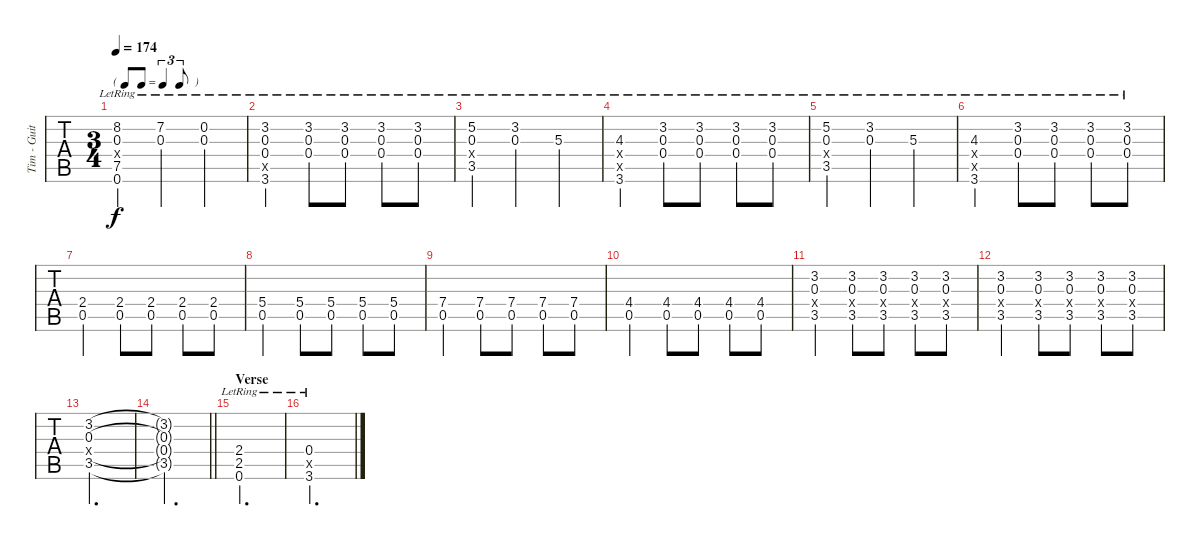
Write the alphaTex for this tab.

\track ("Tim - Guitar One" "Tim - Guit") {instrument acousticguitarsteel}
\staff {tabs}
\tuning (Eb4 Bb3 Gb3 Db3 Ab2 Eb2) {hide}
\ts (3 4)
\tf triplet8th
\tempo 174
\clef g2
\ks ebminor
(8.2{lr} 0.3{lr} 0.4{x} 7.5{lr} 0.6{lr}).4{dy f} (7.2{lr} 0.3{lr}).4 (0.2{lr} 0.3{lr}).4 |
(3.2{lr} 0.3{lr} 0.4{lr} 0.5{x} 3.6{lr}).4 (3.2{lr} 0.3{lr} 0.4{lr}).8 (3.2{lr} 0.3{lr} 0.4{lr}).8 (3.2{lr} 0.3{lr} 0.4{lr}).8 (3.2{lr} 0.3{lr} 0.4{lr}).8 |
(5.2{lr} 0.3{lr} 0.4{x} 3.5{lr}).4 (3.2{lr} 0.3{lr}).4 5.3{lr}.4 |
(4.3 0.4{x} 0.5{x} 3.6{lr}).4 (3.2{lr} 0.3{lr} 0.4{lr}).8 (3.2{lr} 0.3{lr} 0.4{lr}).8 (3.2{lr} 0.3{lr} 0.4{lr}).8 (3.2{lr} 0.3{lr} 0.4{lr}).8 |
(5.2{lr} 0.3{lr} 0.4{x} 3.5{lr}).4 (3.2{lr} 0.3{lr}).4 5.3{lr}.4 |
(4.3 0.4{x} 0.5{x} 3.6{lr}).4 (3.2{lr} 0.3{lr} 0.4{lr}).8 (3.2{lr} 0.3{lr} 0.4{lr}).8 (3.2{lr} 0.3{lr} 0.4{lr}).8 (3.2{lr} 0.3{lr} 0.4{lr}).8 |
(2.4 0.5).4 (2.4 0.5).8 (2.4 0.5).8 (2.4 0.5).8 (2.4 0.5).8 |
(5.4 0.5).4 (5.4 0.5).8 (5.4 0.5).8 (5.4 0.5).8 (5.4 0.5).8 |
(7.4 0.5).4 (7.4 0.5).8 (7.4 0.5).8 (7.4 0.5).8 (7.4 0.5).8 |
(4.4 0.5).4 (4.4 0.5).8 (4.4 0.5).8 (4.4 0.5).8 (4.4 0.5).8 |
(3.2 0.3 0.4{x} 3.5).4 (3.2 0.3 0.4{x} 3.5).8 (3.2 0.3 0.4{x} 3.5).8 (3.2 0.3 0.4{x} 3.5).8 (3.2 0.3 0.4{x} 3.5).8 |
(3.2 0.3 0.4{x} 3.5).4 (3.2 0.3 0.4{x} 3.5).8 (3.2 0.3 0.4{x} 3.5).8 (3.2 0.3 0.4{x} 3.5).8 (3.2 0.3 0.4{x} 3.5).8 |
(3.2 0.3 0.4{x} 3.5).2{d} |
\barLineRight lightlight
(3.2{t} 0.3{t} 0.4{t} 3.5{t}).2{d} |
\section ("" "Verse")
(2.4{lr} 2.5{lr} 0.6{lr}).2{d} |
(0.4{lr} 0.5{x} 3.6{lr}).2{d}
